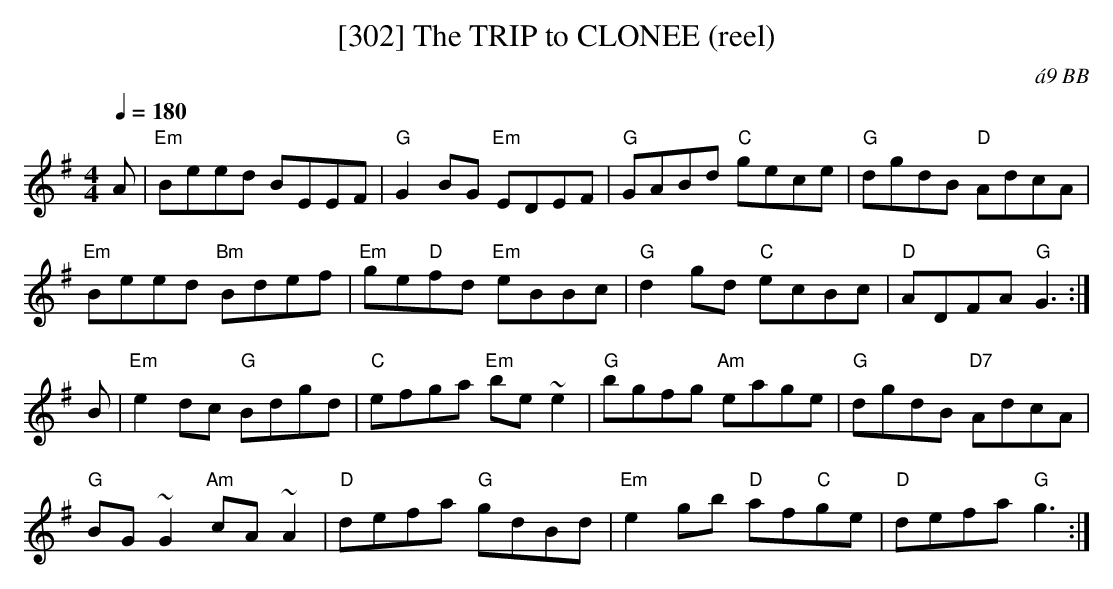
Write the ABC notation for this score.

X:1
T:[302] The TRIP to CLONEE (reel)
C:\'a9 BB
L:1/8
M:4/4
Q:1/4=180
K:G
A|"Em"Beed BEEF|"G"G2BG "Em"EDEF|"G"GABd "C"gece|"G"dgdB "D"AdcA|
"Em"Beed "Bm"Bdef|"Em"ge"D"fd "Em"eBBc|"G"d2gd "C"ecBc|"D"ADFA "G"G3 :|
B|"Em"e2dc "G"Bdgd|"C"efga "Em"be~e2|"G"bgfg "Am"eage|"G"dgdB "D7"AdcA|
"G"BG~G2 "Am"cA~A2|"D"defa "G"gdBd|"Em"e2 gb "D"af"C"ge|"D"defa "G"g3 :|
